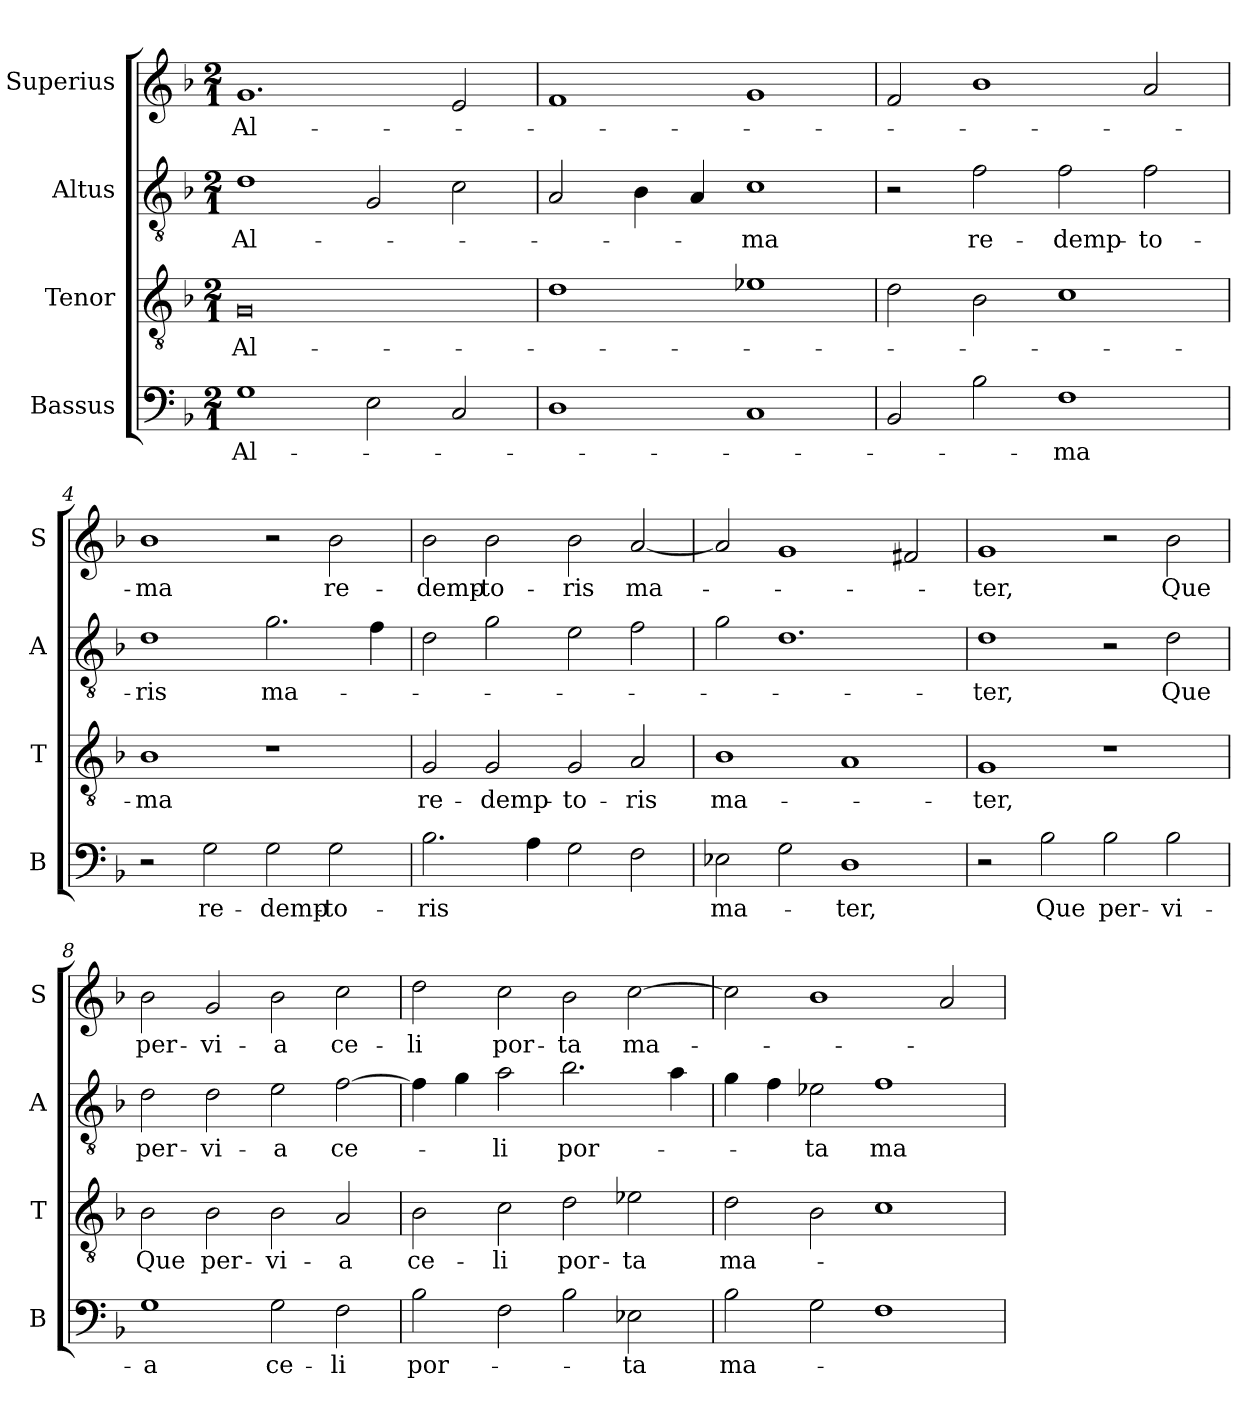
**kern	**text	**kern	**text	**kern	**text	**kern	**text
*part4	*part4	*part3	*part3	*part2	*part2	*part1	*part1
*staff4	*staff4	*staff3	*staff3	*staff2	*staff2	*staff1	*staff1
*I"Bassus	*	*I"Tenor	*	*I"Altus	*	*I"Superius	*
*I'B	*	*I'T	*	*I'A	*	*I'S	*
*clefF4	*	*clefGv2	*	*clefGv2	*	*clefG2	*
*k[b-]	*	*k[b-]	*	*k[b-]	*	*k[b-]	*
*M2/1	*	*M2/1	*	*M2/1	*	*M2/1	*
=1	=1	=1	=1	=1	=1	=1	=1
1G	Al-	0G	Al-	1d	Al-	1.g	Al-
2E\	.	.	.	2G/	.	.	.
2C/	.	.	.	2c\	.	2e/	.
=2	=2	=2	=2	=2	=2	=2	=2
1D	.	1d	.	2A/	.	1f	.
.	.	.	.	4B-\	.	.	.
.	.	.	.	4A/	.	.	.
1C	.	1e-X	.	1c	-ma	1g	.
=3	=3	=3	=3	=3	=3	=3	=3
2BB-/	.	2d\	.	2r	.	2f/	.
2B-\	.	2B-\	.	2f\	re-	1b-	.
1F	-ma	1c	.	2f\	-demp-	.	.
.	.	.	.	2f\	-to-	2a/	.
=4	=4	=4	=4	=4	=4	=4	=4
2r	.	1B-	-ma	1d	-ris	1b-	-ma
2G\	re-	.	.	.	.	.	.
2G\	-demp-	1r	.	2.g\	ma-	2r	.
2G\	-to-	.	.	.	.	2b-\	re-
.	.	.	.	4f\	.	.	.
=5	=5	=5	=5	=5	=5	=5	=5
2.B-\	-ris	2G/	re-	2d\	.	2b-\	-demp-
.	.	2G/	-demp-	2g\	.	2b-\	-to-
4A\	.	.	.	.	.	.	.
2G\	.	2G/	-to-	2e\	.	2b-\	-ris
2F\	.	2A/	-ris	2f\	.	[2a/	ma-
=6	=6	=6	=6	=6	=6	=6	=6
2E-X\	ma-	1B-	ma-	2g\	.	2a/]	.
2G\	.	.	.	1.d	.	1g	.
1D	-ter,	1A	.	.	.	.	.
.	.	.	.	.	.	2f#X/	.
=7	=7	=7	=7	=7	=7	=7	=7
2r	.	1G	-ter,	1d	-ter,	1g	-ter,
2B-\	Que	.	.	.	.	.	.
2B-\	per-	1r	.	2r	.	2r	.
2B-\	-vi-	.	.	2d\	Que	2b-\	Que
=8	=8	=8	=8	=8	=8	=8	=8
1G	-a	2B-\	Que	2d\	per-	2b-\	per-
.	.	2B-\	per-	2d\	-vi-	2g/	-vi-
2G\	ce-	2B-\	-vi-	2e\	-a	2b-\	-a
2F\	-li	2A/	-a	[2f\	ce-	2cc\	ce-
=9	=9	=9	=9	=9	=9	=9	=9
2B-\	por-	2B-\	ce-	4f\]	.	2dd\	-li
.	.	.	.	4g\	.	.	.
2F\	.	2c\	-li	2a\	-li	2cc\	por-
2B-\	.	2d\	por-	2.b-\	por-	2b-\	-ta
2E-X\	-ta	2e-X\	-ta	.	.	[2cc\	ma-
.	.	.	.	4a\	.	.	.
=10	=10	=10	=10	=10	=10	=10	=10
2B-\	ma-	2d\	ma-	4g\	.	2cc\]	.
.	.	.	.	4f\	.	.	.
2G\	.	2B-\	.	2e-X\	-ta	1b-	.
1F	.	1c	.	1f	ma-	.	.
.	.	.	.	.	.	2a/	.
=	=	=	=	=	=	=	=
*-	*-	*-	*-	*-	*-	*-	*-
